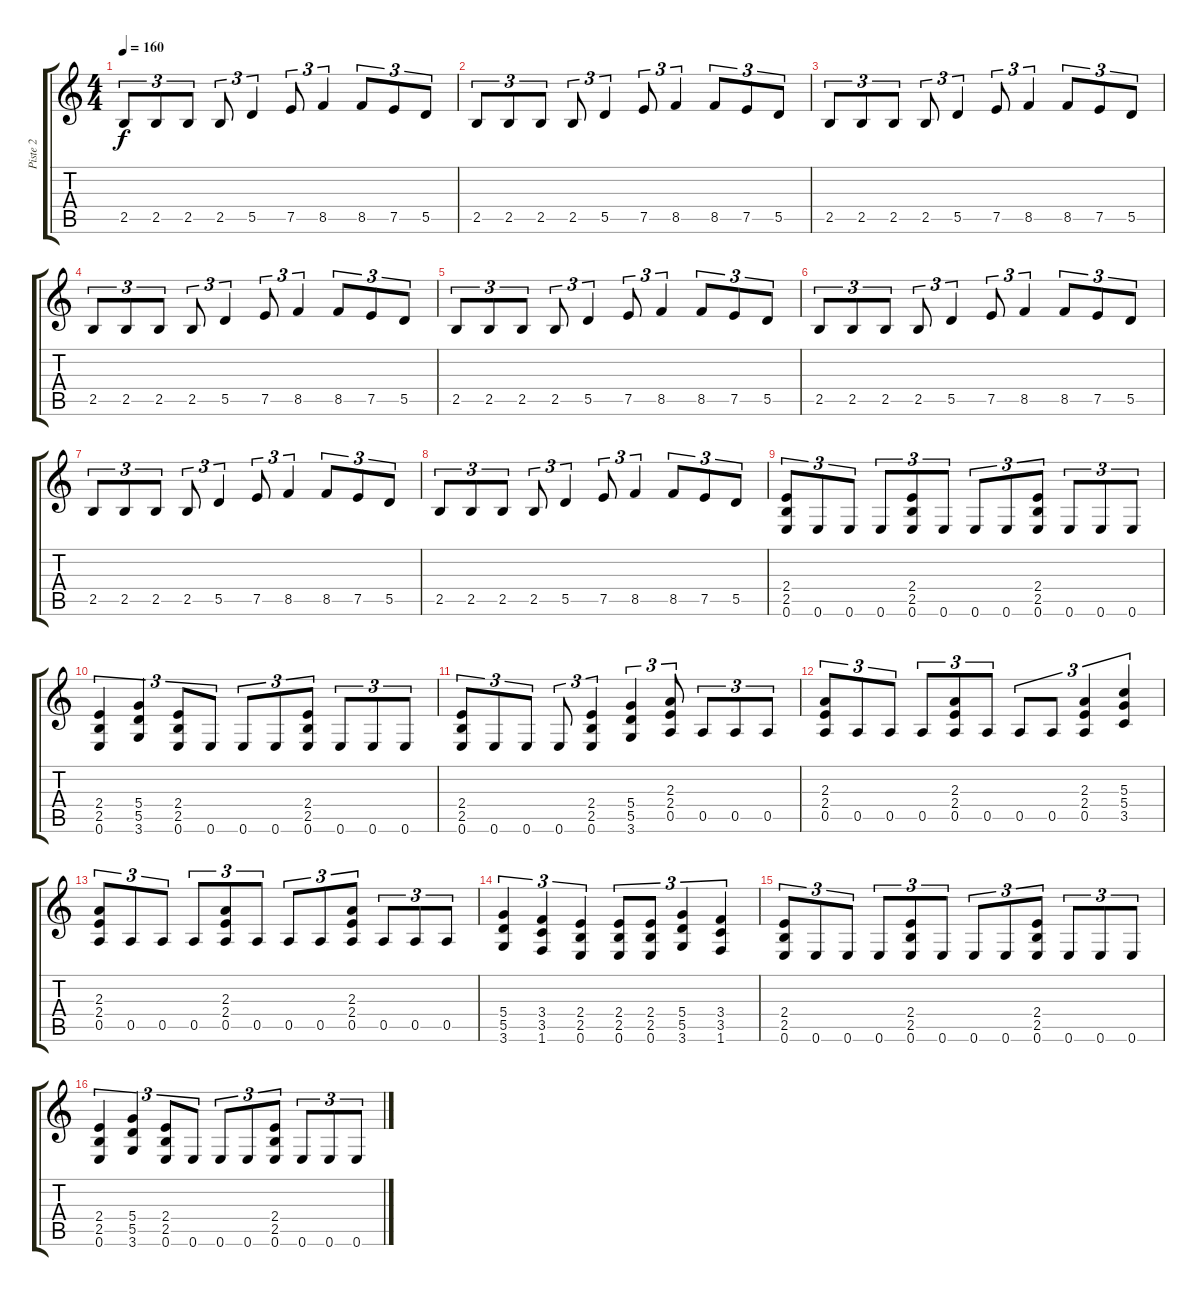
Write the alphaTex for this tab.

\track ("Piste 2" "Piste 2") {instrument distortionguitar}
\staff {score tabs}
\tuning (E4 B3 G3 D3 A2 E2) {hide}
\ts (4 4)
\tempo 160
\clef g2
\ks c
2.5.8{tu (3 2) dy f} 2.5.8{tu (3 2)} 2.5.8{tu (3 2)} 2.5.8{tu (3 2)} 5.5.4{tu (3 2)} 7.5.8{tu (3 2)} 8.5.4{tu (3 2)} 8.5.8{tu (3 2)} 7.5.8{tu (3 2)} 5.5.8{tu (3 2)} |
2.5.8{tu (3 2)} 2.5.8{tu (3 2)} 2.5.8{tu (3 2)} 2.5.8{tu (3 2)} 5.5.4{tu (3 2)} 7.5.8{tu (3 2)} 8.5.4{tu (3 2)} 8.5.8{tu (3 2)} 7.5.8{tu (3 2)} 5.5.8{tu (3 2)} |
2.5.8{tu (3 2)} 2.5.8{tu (3 2)} 2.5.8{tu (3 2)} 2.5.8{tu (3 2)} 5.5.4{tu (3 2)} 7.5.8{tu (3 2)} 8.5.4{tu (3 2)} 8.5.8{tu (3 2)} 7.5.8{tu (3 2)} 5.5.8{tu (3 2)} |
2.5.8{tu (3 2)} 2.5.8{tu (3 2)} 2.5.8{tu (3 2)} 2.5.8{tu (3 2)} 5.5.4{tu (3 2)} 7.5.8{tu (3 2)} 8.5.4{tu (3 2)} 8.5.8{tu (3 2)} 7.5.8{tu (3 2)} 5.5.8{tu (3 2)} |
2.5.8{tu (3 2)} 2.5.8{tu (3 2)} 2.5.8{tu (3 2)} 2.5.8{tu (3 2)} 5.5.4{tu (3 2)} 7.5.8{tu (3 2)} 8.5.4{tu (3 2)} 8.5.8{tu (3 2)} 7.5.8{tu (3 2)} 5.5.8{tu (3 2)} |
2.5.8{tu (3 2)} 2.5.8{tu (3 2)} 2.5.8{tu (3 2)} 2.5.8{tu (3 2)} 5.5.4{tu (3 2)} 7.5.8{tu (3 2)} 8.5.4{tu (3 2)} 8.5.8{tu (3 2)} 7.5.8{tu (3 2)} 5.5.8{tu (3 2)} |
2.5.8{tu (3 2)} 2.5.8{tu (3 2)} 2.5.8{tu (3 2)} 2.5.8{tu (3 2)} 5.5.4{tu (3 2)} 7.5.8{tu (3 2)} 8.5.4{tu (3 2)} 8.5.8{tu (3 2)} 7.5.8{tu (3 2)} 5.5.8{tu (3 2)} |
2.5.8{tu (3 2)} 2.5.8{tu (3 2)} 2.5.8{tu (3 2)} 2.5.8{tu (3 2)} 5.5.4{tu (3 2)} 7.5.8{tu (3 2)} 8.5.4{tu (3 2)} 8.5.8{tu (3 2)} 7.5.8{tu (3 2)} 5.5.8{tu (3 2)} |
(2.4 2.5 0.6).8{tu (3 2)} 0.6.8{tu (3 2)} 0.6.8{tu (3 2)} 0.6.8{tu (3 2)} (2.4 2.5 0.6).8{tu (3 2)} 0.6.8{tu (3 2)} 0.6.8{tu (3 2)} 0.6.8{tu (3 2)} (2.4 2.5 0.6).8{tu (3 2)} 0.6.8{tu (3 2)} 0.6.8{tu (3 2)} 0.6.8{tu (3 2)} |
(2.4 2.5 0.6).4{tu (3 2)} (5.4 5.5 3.6).4{tu (3 2)} (2.4 2.5 0.6).8{tu (3 2)} 0.6.8{tu (3 2)} 0.6.8{tu (3 2)} 0.6.8{tu (3 2)} (2.4 2.5 0.6).8{tu (3 2)} 0.6.8{tu (3 2)} 0.6.8{tu (3 2)} 0.6.8{tu (3 2)} |
(2.4 2.5 0.6).8{tu (3 2)} 0.6.8{tu (3 2)} 0.6.8{tu (3 2)} 0.6.8{tu (3 2)} (2.4 2.5 0.6).4{tu (3 2)} (5.4 5.5 3.6).4{tu (3 2)} (2.3 2.4 0.5).8{tu (3 2)} 0.5.8{tu (3 2)} 0.5.8{tu (3 2)} 0.5.8{tu (3 2)} |
(2.3 2.4 0.5).8{tu (3 2)} 0.5.8{tu (3 2)} 0.5.8{tu (3 2)} 0.5.8{tu (3 2)} (2.3 2.4 0.5).8{tu (3 2)} 0.5.8{tu (3 2)} 0.5.8{tu (3 2)} 0.5.8{tu (3 2)} (2.3 2.4 0.5).4{tu (3 2)} (5.3 5.4 3.5).4{tu (3 2)} |
(2.3 2.4 0.5).8{tu (3 2)} 0.5.8{tu (3 2)} 0.5.8{tu (3 2)} 0.5.8{tu (3 2)} (2.3 2.4 0.5).8{tu (3 2)} 0.5.8{tu (3 2)} 0.5.8{tu (3 2)} 0.5.8{tu (3 2)} (2.3 2.4 0.5).8{tu (3 2)} 0.5.8{tu (3 2)} 0.5.8{tu (3 2)} 0.5.8{tu (3 2)} |
(5.4 5.5 3.6).4{tu (3 2)} (3.4 3.5 1.6).4{tu (3 2)} (2.4 2.5 0.6).4{tu (3 2)} (2.4 2.5 0.6).8{tu (3 2)} (2.4 2.5 0.6).8{tu (3 2)} (5.4 5.5 3.6).4{tu (3 2)} (3.4 3.5 1.6).4{tu (3 2)} |
(2.4 2.5 0.6).8{tu (3 2)} 0.6.8{tu (3 2)} 0.6.8{tu (3 2)} 0.6.8{tu (3 2)} (2.4 2.5 0.6).8{tu (3 2)} 0.6.8{tu (3 2)} 0.6.8{tu (3 2)} 0.6.8{tu (3 2)} (2.4 2.5 0.6).8{tu (3 2)} 0.6.8{tu (3 2)} 0.6.8{tu (3 2)} 0.6.8{tu (3 2)} |
(2.4 2.5 0.6).4{tu (3 2)} (5.4 5.5 3.6).4{tu (3 2)} (2.4 2.5 0.6).8{tu (3 2)} 0.6.8{tu (3 2)} 0.6.8{tu (3 2)} 0.6.8{tu (3 2)} (2.4 2.5 0.6).8{tu (3 2)} 0.6.8{tu (3 2)} 0.6.8{tu (3 2)} 0.6.8{tu (3 2)}
